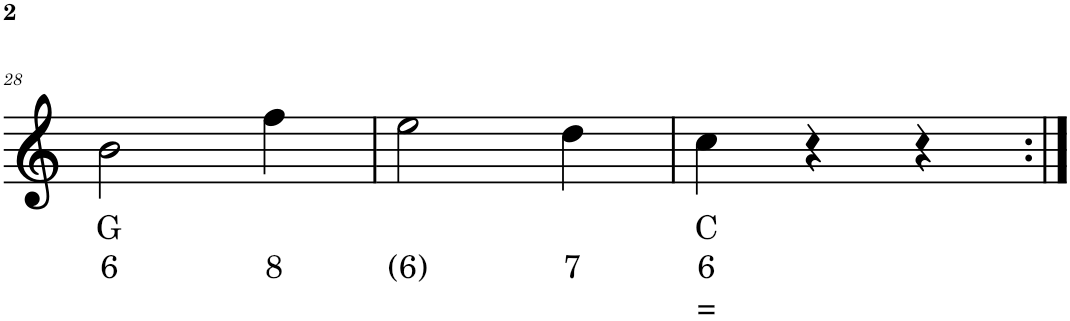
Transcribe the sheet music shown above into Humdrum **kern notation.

**kern	**text	**text	**text
*part1	*part1	*part1	*part1
*staff1	*staff1	*staff1	*staff1
*I"Piano	*	*	*
*I'Pno.	*	*	*
!!LO:PB:g=z
*clefG2	*	*	*
*k[]	*	*	*
*M3/4	*	*	*
=28	=28	=28	=28
!	!LO:LY:b	!LO:LY:b	!
2b\	G	6	.
!	!	!LO:LY:b	!
4ff\	.	8	.
=29	=29	=29	=29
!	!	!LO:LY:b	!
2ee\	.	(6)	.
!	!	!LO:LY:b	!
4dd\	.	7	.
=30	=30	=30	=30
!	!LO:LY:b	!LO:LY:b	!LO:LY:b
4cc\	C	6	=
4r	.	.	.
4r	.	.	.
=:|!	=:|!	=:|!	=:|!
*-	*-	*-	*-
